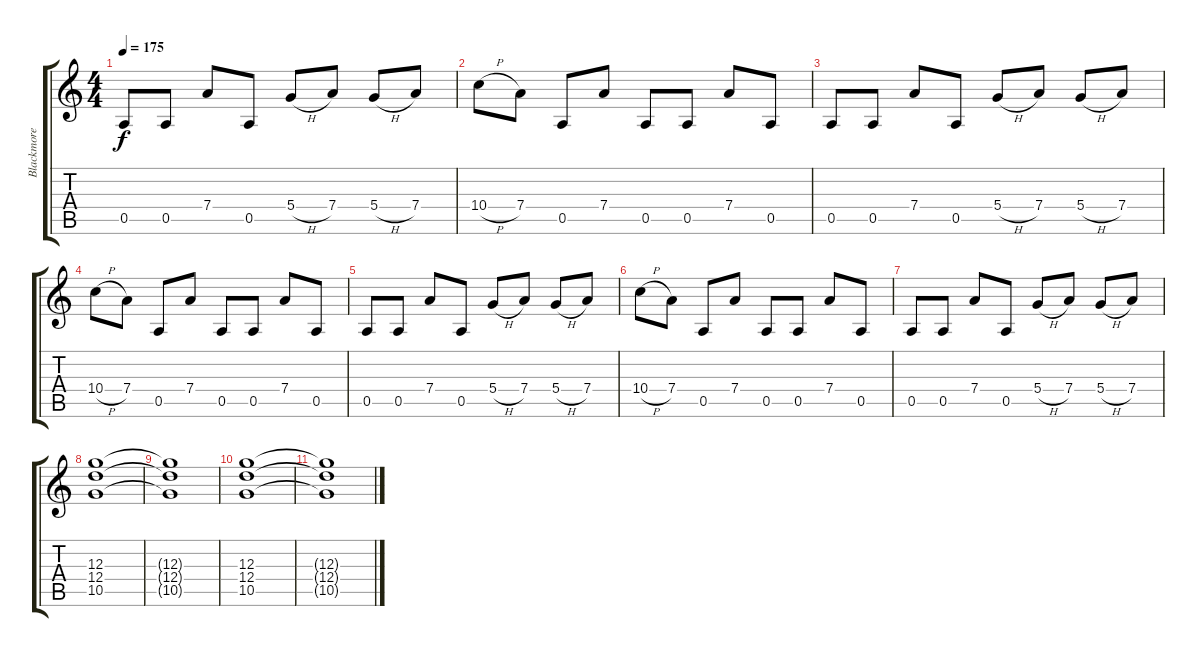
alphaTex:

\track ("Blackmore" "Blackmore") {instrument distortionguitar}
\staff {score tabs}
\tuning (E4 B3 G3 D3 A2 E2) {hide}
\ts (4 4)
\tempo 175
\clef g2
\ks c
0.5.8{dy f} 0.5.8 7.4.8 0.5.8 5.4{h}.8 7.4.8 5.4{h}.8 7.4.8 |
10.4{h}.8 7.4.8 0.5.8 7.4.8 0.5.8 0.5.8 7.4.8 0.5.8 |
0.5.8 0.5.8 7.4.8 0.5.8 5.4{h}.8 7.4.8 5.4{h}.8 7.4.8 |
10.4{h}.8 7.4.8 0.5.8 7.4.8 0.5.8 0.5.8 7.4.8 0.5.8 |
0.5.8 0.5.8 7.4.8 0.5.8 5.4{h}.8 7.4.8 5.4{h}.8 7.4.8 |
10.4{h}.8 7.4.8 0.5.8 7.4.8 0.5.8 0.5.8 7.4.8 0.5.8 |
0.5.8 0.5.8 7.4.8 0.5.8 5.4{h}.8 7.4.8 5.4{h}.8 7.4.8 |
(12.3 12.4 10.5).1 |
(12.3{t} 12.4{t} 10.5{t}).1 |
(12.3 12.4 10.5).1 |
(12.3{t} 12.4{t} 10.5{t}).1
